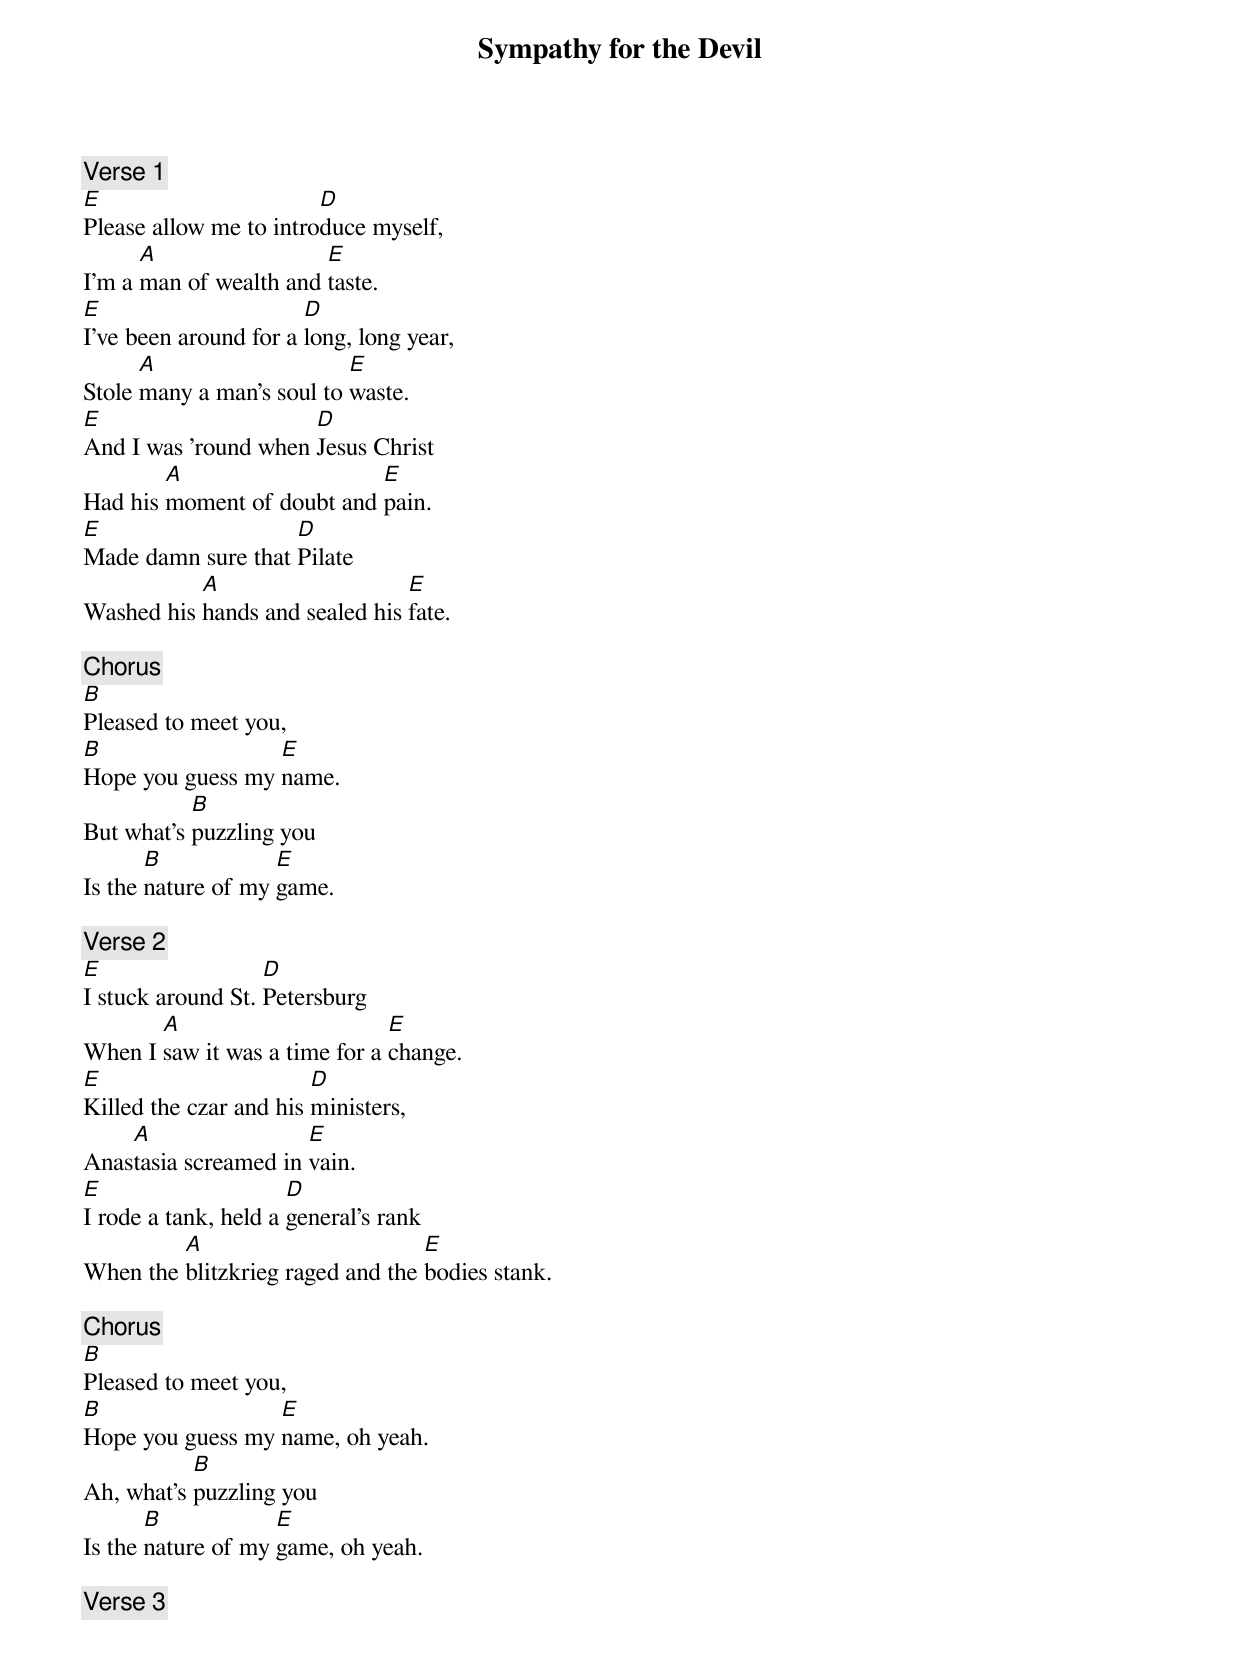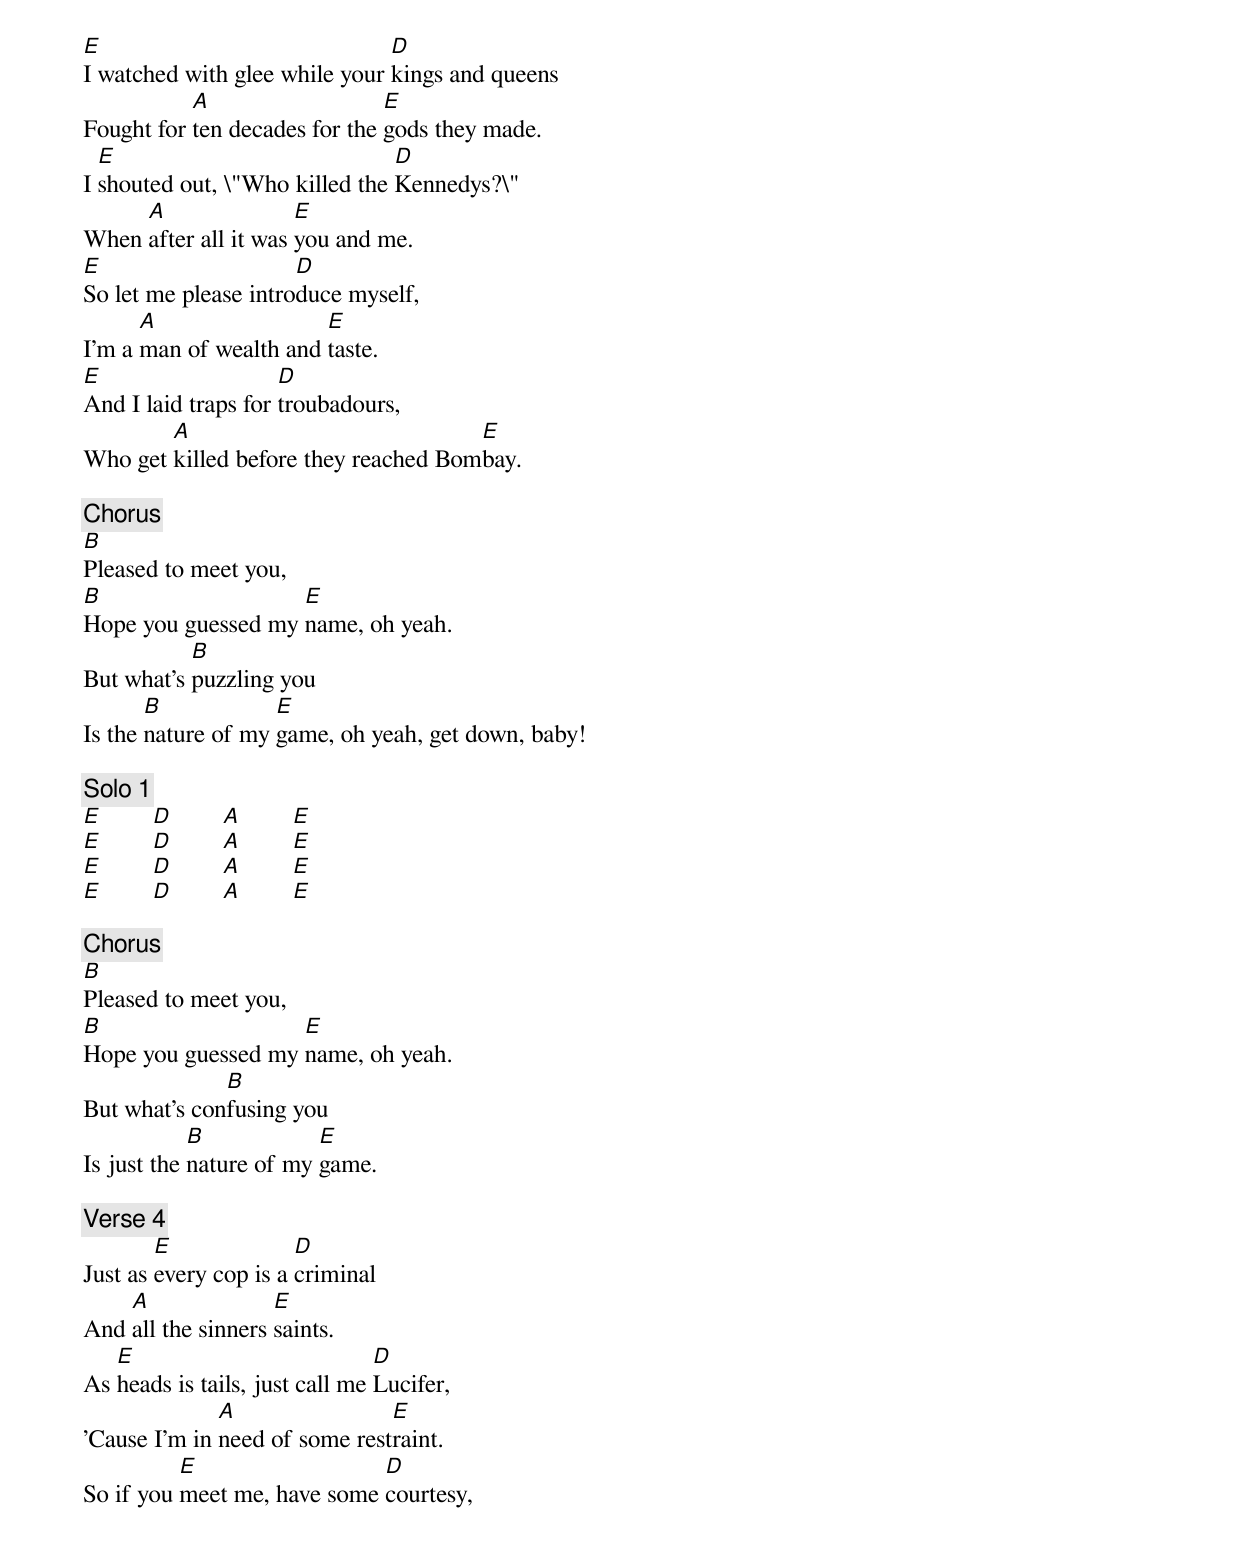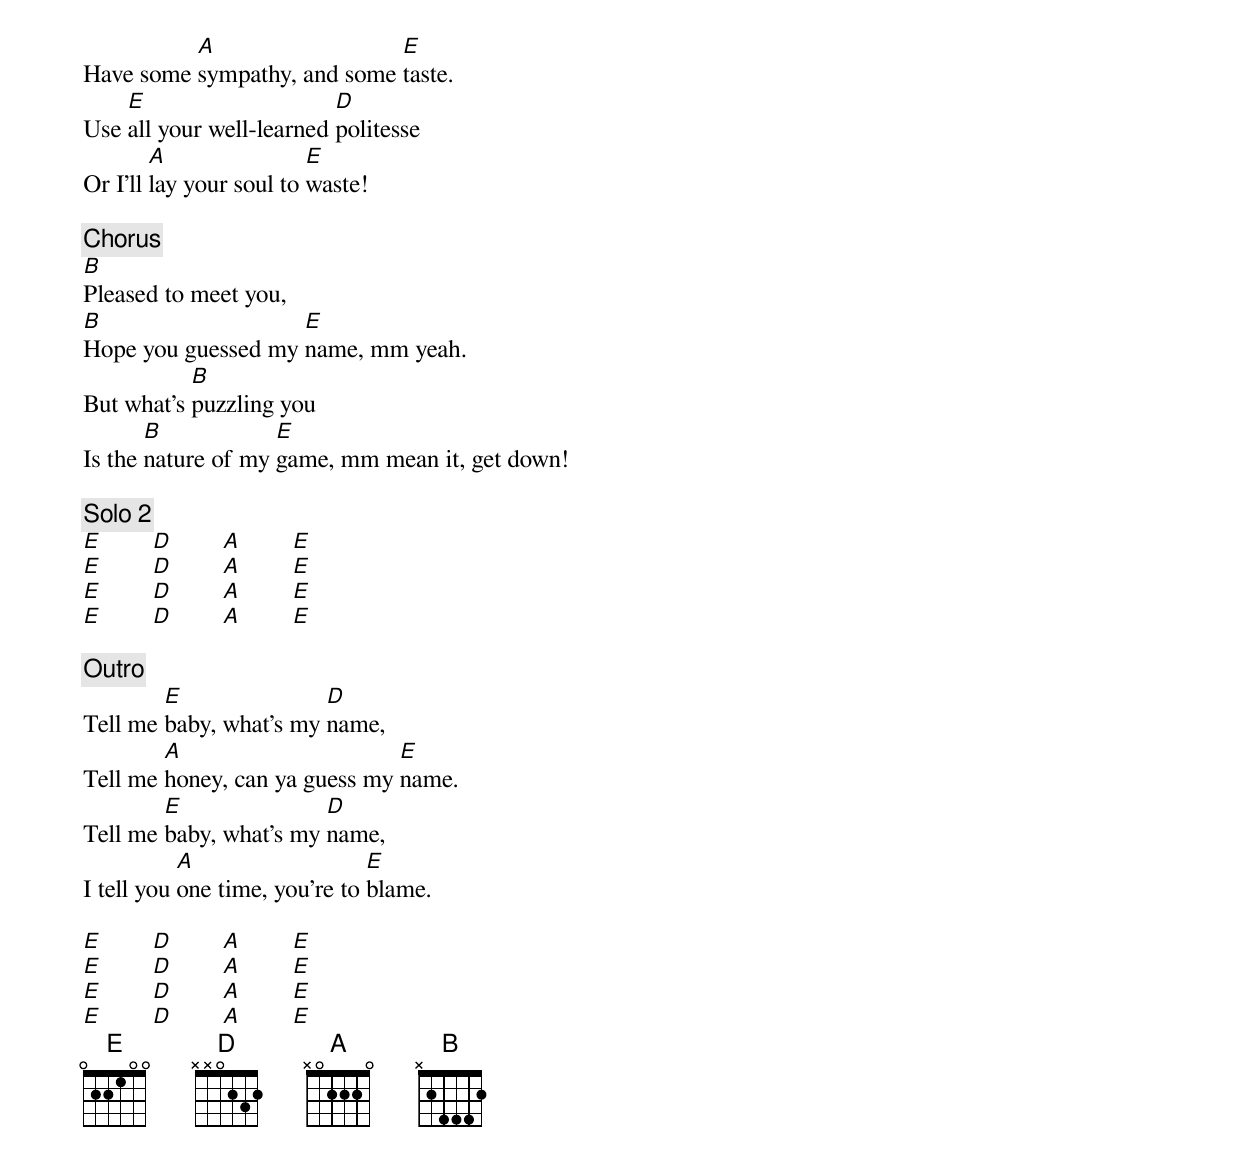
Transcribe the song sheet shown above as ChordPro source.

{title: Sympathy for the Devil}
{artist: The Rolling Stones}
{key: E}
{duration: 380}
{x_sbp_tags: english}

{c: Verse 1}
[E]Please allow me to intro[D]duce myself,
I'm a [A]man of wealth and [E]taste.
[E]I've been around for a [D]long, long year,
Stole [A]many a man's soul to [E]waste.
[E]And I was 'round when [D]Jesus Christ
Had his [A]moment of doubt and [E]pain.
[E]Made damn sure that [D]Pilate
Washed his [A]hands and sealed his [E]fate.

{c: Chorus}
[B]Pleased to meet you,
[B]Hope you guess my [E]name.
But what's [B]puzzling you
Is the [B]nature of my [E]game.

{c: Verse 2}
[E]I stuck around St. [D]Petersburg
When I [A]saw it was a time for a [E]change.
[E]Killed the czar and his [D]ministers,
Anas[A]tasia screamed in [E]vain.
[E]I rode a tank, held a [D]general's rank
When the [A]blitzkrieg raged and the [E]bodies stank.

{c: Chorus}
[B]Pleased to meet you,
[B]Hope you guess my [E]name, oh yeah.
Ah, what's [B]puzzling you
Is the [B]nature of my [E]game, oh yeah.

{c: Verse 3}
[E]I watched with glee while your [D]kings and queens
Fought for [A]ten decades for the [E]gods they made.
I [E]shouted out, \"Who killed the [D]Kennedys?\"
When [A]after all it was [E]you and me.
[E]So let me please intro[D]duce myself,
I'm a [A]man of wealth and [E]taste.
[E]And I laid traps for [D]troubadours,
Who get [A]killed before they reached Bom[E]bay.

{c: Chorus}
[B]Pleased to meet you,
[B]Hope you guessed my [E]name, oh yeah.
But what's [B]puzzling you
Is the [B]nature of my [E]game, oh yeah, get down, baby!

{c: Solo 1}
[E]        [D]        [A]        [E]
[E]        [D]        [A]        [E]
[E]        [D]        [A]        [E]
[E]        [D]        [A]        [E]

{c: Chorus}
[B]Pleased to meet you,
[B]Hope you guessed my [E]name, oh yeah.
But what's con[B]fusing you
Is just the [B]nature of my [E]game.

{c: Verse 4}
Just as [E]every cop is a [D]criminal
And [A]all the sinners [E]saints.
As [E]heads is tails, just call me [D]Lucifer,
'Cause I'm in [A]need of some rest[E]raint.
So if you [E]meet me, have some [D]courtesy,
Have some [A]sympathy, and some [E]taste.
Use [E]all your well-learned [D]politesse
Or I'll [A]lay your soul to [E]waste!

{c: Chorus}
[B]Pleased to meet you,
[B]Hope you guessed my [E]name, mm yeah.
But what's [B]puzzling you
Is the [B]nature of my [E]game, mm mean it, get down!

{c: Solo 2}
[E]        [D]        [A]        [E]
[E]        [D]        [A]        [E]
[E]        [D]        [A]        [E]
[E]        [D]        [A]        [E]

{c: Outro}
Tell me [E]baby, what's my [D]name,
Tell me [A]honey, can ya guess my [E]name.
Tell me [E]baby, what's my [D]name,
I tell you [A]one time, you're to [E]blame.

[E]        [D]        [A]        [E]
[E]        [D]        [A]        [E]
[E]        [D]        [A]        [E]
[E]        [D]        [A]        [E]
